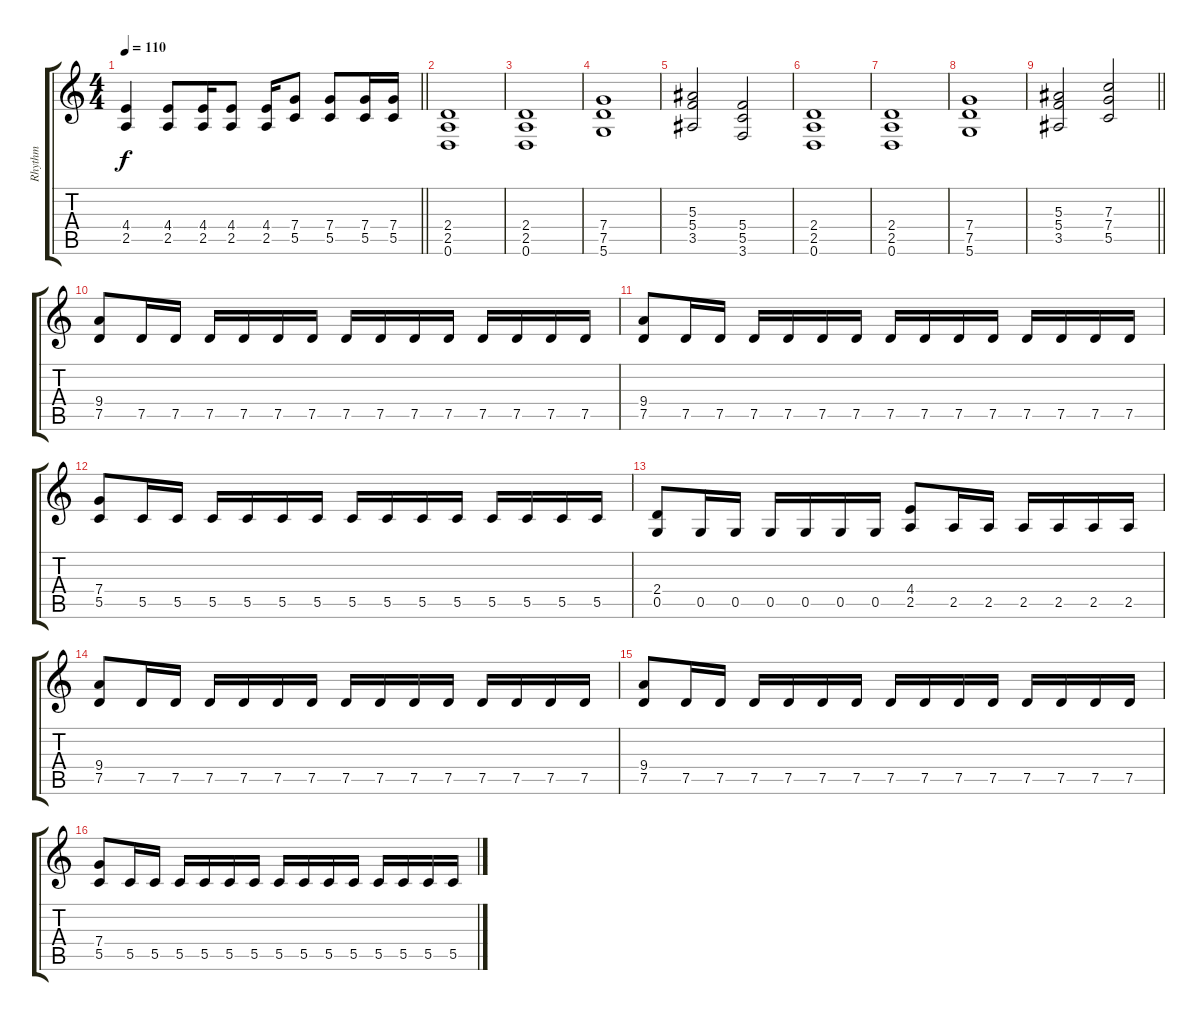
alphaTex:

\track ("Rhythm" "Rhythm") {instrument distortionguitar}
\staff {score tabs}
\tuning (D4 A3 F3 C3 G2 D2) {hide}
\ts (4 4)
\tempo 110
\clef g2
\barLineRight lightlight
\ks c
(4.4 2.5).4{dy f} (4.4 2.5).8 (4.4 2.5).16 (4.4 2.5).8 (4.4 2.5).16 (7.4 5.5).8 (7.4 5.5).8 (7.4 5.5).16 (7.4 5.5).16 |
(2.4 2.5 0.6).1 |
(2.4 2.5 0.6).1 |
(7.4 7.5 5.6).1 |
(5.3 5.4 3.5).2 (5.4 5.5 3.6).2 |
(2.4 2.5 0.6).1 |
(2.4 2.5 0.6).1 |
(7.4 7.5 5.6).1 |
\barLineRight lightlight
(5.3 5.4 3.5).2 (7.3 7.4 5.5).2 |
(9.4 7.5).8 7.5.16 7.5.16 7.5.16 7.5.16 7.5.16 7.5.16 7.5.16 7.5.16 7.5.16 7.5.16 7.5.16 7.5.16 7.5.16 7.5.16 |
(9.4 7.5).8 7.5.16 7.5.16 7.5.16 7.5.16 7.5.16 7.5.16 7.5.16 7.5.16 7.5.16 7.5.16 7.5.16 7.5.16 7.5.16 7.5.16 |
(7.4 5.5).8 5.5.16 5.5.16 5.5.16 5.5.16 5.5.16 5.5.16 5.5.16 5.5.16 5.5.16 5.5.16 5.5.16 5.5.16 5.5.16 5.5.16 |
(2.4 0.5).8 0.5.16 0.5.16 0.5.16 0.5.16 0.5.16 0.5.16 (4.4 2.5).8 2.5.16 2.5.16 2.5.16 2.5.16 2.5.16 2.5.16 |
(9.4 7.5).8 7.5.16 7.5.16 7.5.16 7.5.16 7.5.16 7.5.16 7.5.16 7.5.16 7.5.16 7.5.16 7.5.16 7.5.16 7.5.16 7.5.16 |
(9.4 7.5).8 7.5.16 7.5.16 7.5.16 7.5.16 7.5.16 7.5.16 7.5.16 7.5.16 7.5.16 7.5.16 7.5.16 7.5.16 7.5.16 7.5.16 |
(7.4 5.5).8 5.5.16 5.5.16 5.5.16 5.5.16 5.5.16 5.5.16 5.5.16 5.5.16 5.5.16 5.5.16 5.5.16 5.5.16 5.5.16 5.5.16
